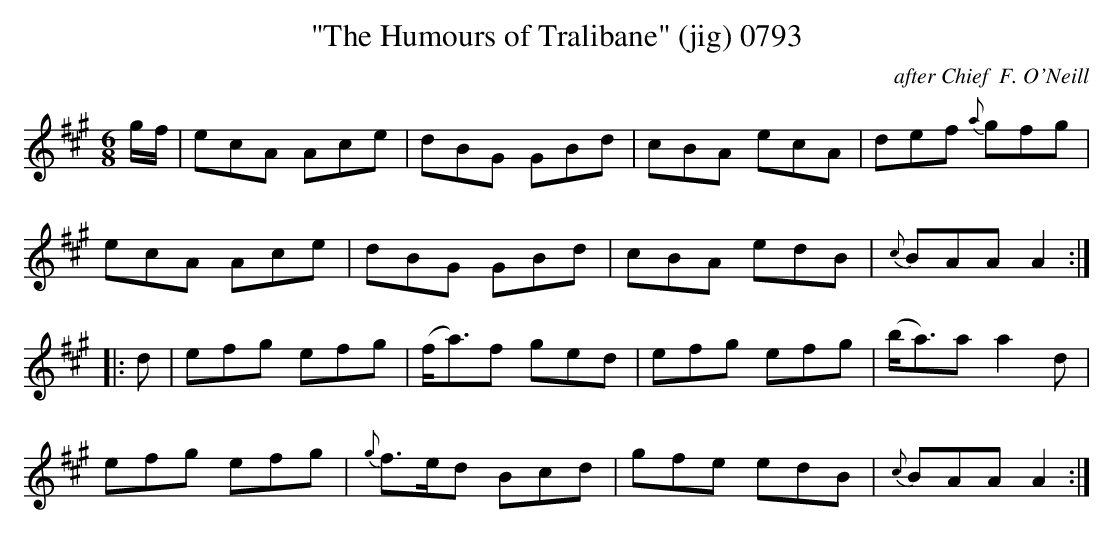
X:1
T:"The Humours of Tralibane" (jig) 0793
C:after Chief  F. O'Neill
BRENNAN July 2003 (HTTP://WWW.SOSYOURMOM.COM)
M:6/8
L:1/8
K:A
g/2f/2|ecA Ace|dBG GBd|cBA ecA|def {a}gfg|
ecA Ace|dBG GBd|cBA edB|{c}BAA A2:|
|:d|efg efg|(f/2a3/2)f ged|efg efg|(b/2a3/2)a a2d|
efg efg|{g}f3/2e/2d Bcd|gfe edB|{c}BAA A2:|
